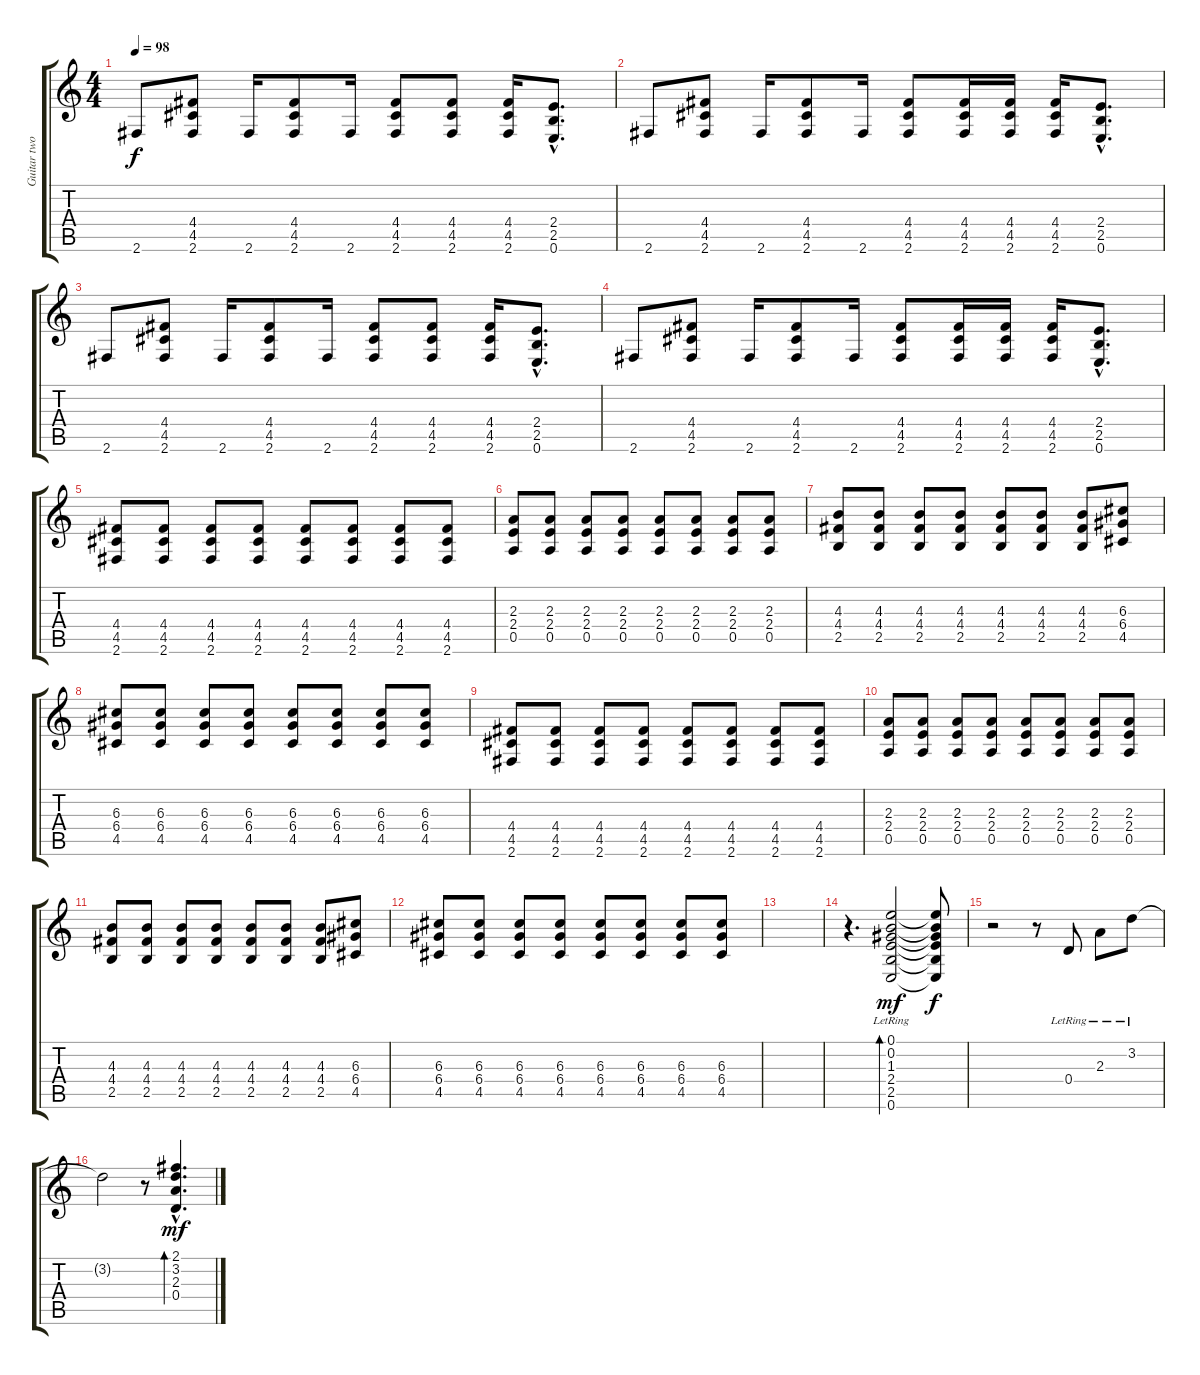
\track ("Guitar two" "Guitar two") {instrument distortionguitar}
\staff {score tabs}
\tuning (E4 B3 G3 D3 A2 E2) {hide}
\ts (4 4)
\tempo 98
\clef g2
\ks c
2.6.8{dy f} (4.4 4.5 2.6).8 2.6.16 (4.4 4.5 2.6).8 2.6.16 (4.4 4.5 2.6).8 (4.4 4.5 2.6).8 (4.4 4.5 2.6).16 (2.4{hac} 2.5{hac} 0.6{hac}).8{d} |
2.6.8 (4.4 4.5 2.6).8 2.6.16 (4.4 4.5 2.6).8 2.6.16 (4.4 4.5 2.6).8 (4.4 4.5 2.6).16 (4.4 4.5 2.6).16 (4.4 4.5 2.6).16 (2.4{hac} 2.5{hac} 0.6{hac}).8{d} |
2.6.8 (4.4 4.5 2.6).8 2.6.16 (4.4 4.5 2.6).8 2.6.16 (4.4 4.5 2.6).8 (4.4 4.5 2.6).8 (4.4 4.5 2.6).16 (2.4{hac} 2.5{hac} 0.6{hac}).8{d} |
2.6.8 (4.4 4.5 2.6).8 2.6.16 (4.4 4.5 2.6).8 2.6.16 (4.4 4.5 2.6).8 (4.4 4.5 2.6).16 (4.4 4.5 2.6).16 (4.4 4.5 2.6).16 (2.4{hac} 2.5{hac} 0.6{hac}).8{d} |
(4.4 4.5 2.6).8 (4.4 4.5 2.6).8 (4.4 4.5 2.6).8 (4.4 4.5 2.6).8 (4.4 4.5 2.6).8 (4.4 4.5 2.6).8 (4.4 4.5 2.6).8 (4.4 4.5 2.6).8 |
(2.3 2.4 0.5).8 (2.3 2.4 0.5).8 (2.3 2.4 0.5).8 (2.3 2.4 0.5).8 (2.3 2.4 0.5).8 (2.3 2.4 0.5).8 (2.3 2.4 0.5).8 (2.3 2.4 0.5).8 |
(4.3 4.4 2.5).8 (4.3 4.4 2.5).8 (4.3 4.4 2.5).8 (4.3 4.4 2.5).8 (4.3 4.4 2.5).8 (4.3 4.4 2.5).8 (4.3 4.4 2.5).8 (6.3 6.4 4.5).8 |
(6.3 6.4 4.5).8 (6.3 6.4 4.5).8 (6.3 6.4 4.5).8 (6.3 6.4 4.5).8 (6.3 6.4 4.5).8 (6.3 6.4 4.5).8 (6.3 6.4 4.5).8 (6.3 6.4 4.5).8 |
(4.4 4.5 2.6).8 (4.4 4.5 2.6).8 (4.4 4.5 2.6).8 (4.4 4.5 2.6).8 (4.4 4.5 2.6).8 (4.4 4.5 2.6).8 (4.4 4.5 2.6).8 (4.4 4.5 2.6).8 |
(2.3 2.4 0.5).8 (2.3 2.4 0.5).8 (2.3 2.4 0.5).8 (2.3 2.4 0.5).8 (2.3 2.4 0.5).8 (2.3 2.4 0.5).8 (2.3 2.4 0.5).8 (2.3 2.4 0.5).8 |
(4.3 4.4 2.5).8 (4.3 4.4 2.5).8 (4.3 4.4 2.5).8 (4.3 4.4 2.5).8 (4.3 4.4 2.5).8 (4.3 4.4 2.5).8 (4.3 4.4 2.5).8 (6.3 6.4 4.5).8 |
(6.3 6.4 4.5).8 (6.3 6.4 4.5).8 (6.3 6.4 4.5).8 (6.3 6.4 4.5).8 (6.3 6.4 4.5).8 (6.3 6.4 4.5).8 (6.3 6.4 4.5).8 (6.3 6.4 4.5).8 |
|
r.4{d} (0.1{lr} 0.2{lr} 1.3{lr} 2.4{lr} 2.5{lr} 0.6{lr}).2{bd 120 dy mf} (0.1{t} 0.2{t} 1.3{t} 2.4{t} 2.5{t} 0.6{t}).8{dy f} |
r.2 r.8 0.4{lr}.8 2.3{lr}.8 3.2{lr}.8 |
3.2{t}.2 r.8 (2.1{hac} 3.2{hac} 2.3{hac} 0.4{hac}).4{d bd 120 dy mf}
